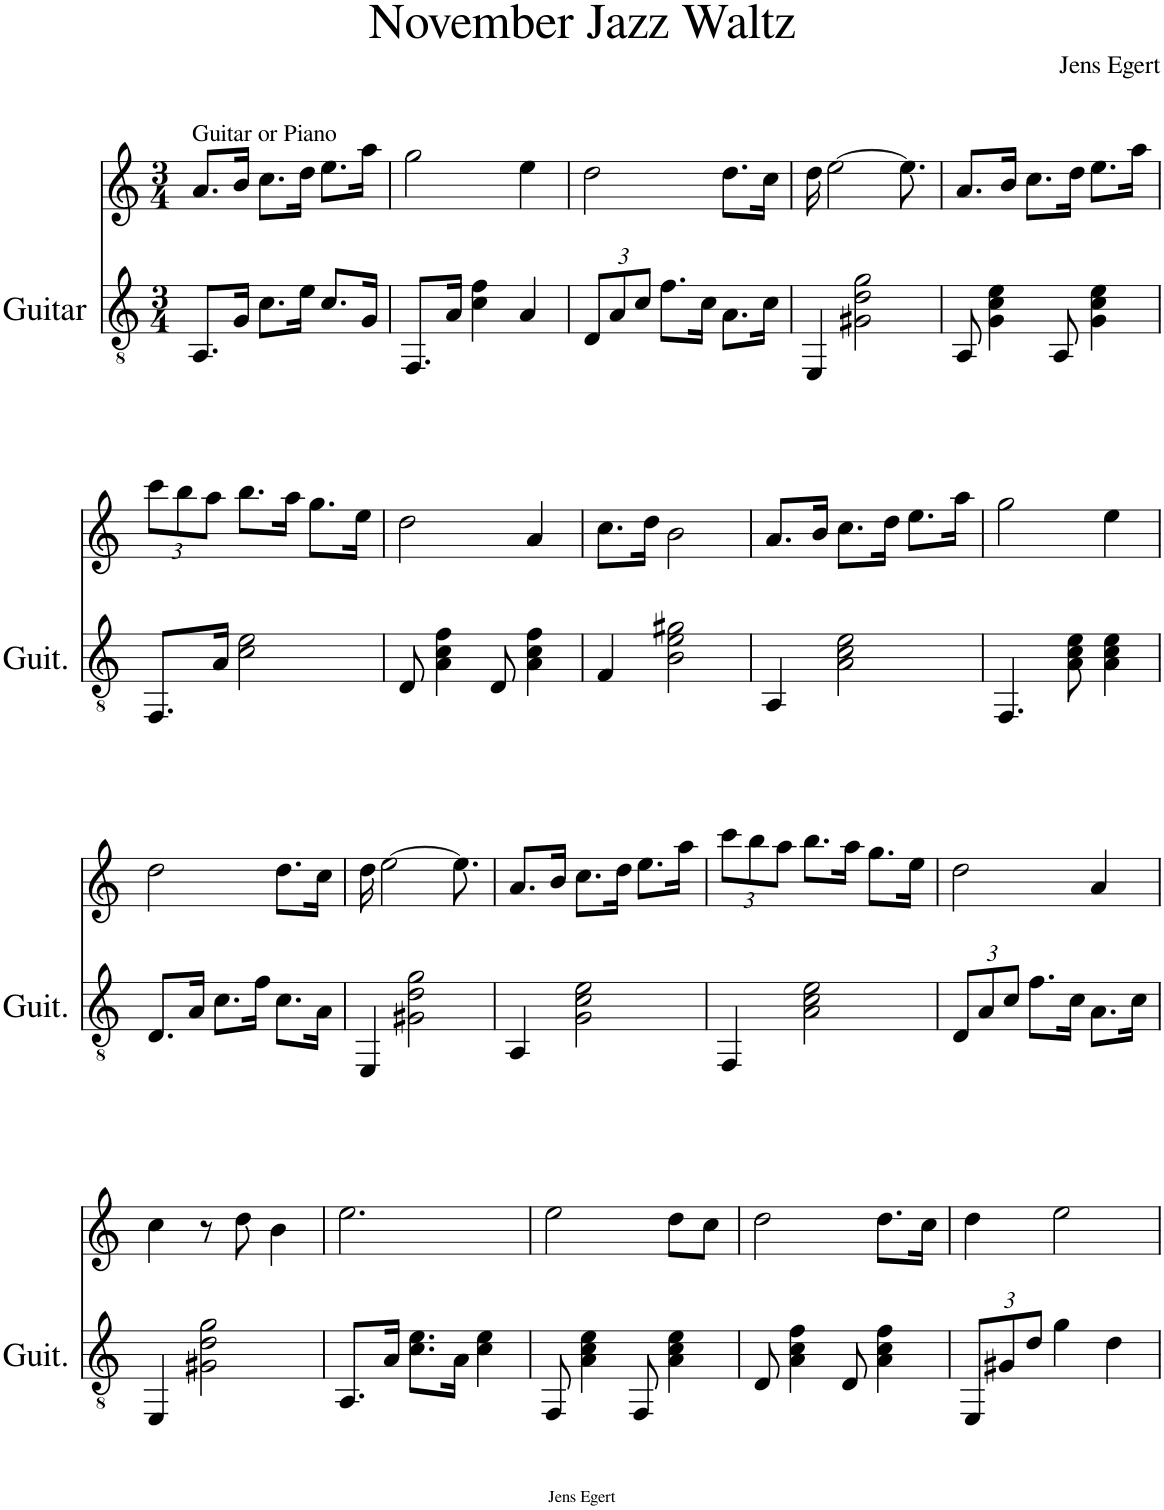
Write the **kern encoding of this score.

**kern	**kern
*part2	*part1
*staff2	*staff1
*I"Guitar	*I"Piano
*I'Guit.	*I'Pno
*clefGv2	*clefG2
*k[]	*k[]
*M3/4	*M3/4
=1	=1
!	!LO:TX:a:t=Guitar or Piano
8.AA/L	8.a/L
16G/Jk	16b/Jk
8.c\L	8.cc\L
16e\Jk	16dd\Jk
8.c/L	8.ee\L
16G/Jk	16aa\Jk
=2	=2
8.FF/L	2gg\
16A/Jk	.
4c\ 4f\	.
4A/	4ee\
=3	=3
*Xbrackettup	*
12D/L	2dd\
12A/	.
12c/J	.
8.f\L	.
16c\Jk	.
8.A\L	8.dd\L
16c\Jk	16cc\Jk
=4	=4
4EE/	16dd\
.	[2ee\
2G#X\ 2d\ 2g\	.
.	8.ee\]
=5	=5
8AA/	8.a/L
4G\ 4c\ 4e\	.
.	16b/Jk
.	8.cc\L
8AA/	.
.	16dd\Jk
4G\ 4c\ 4e\	8.ee\L
.	16aa\Jk
!!LO:LB:g=z
=6	=6
*	*Xbrackettup
8.FF/L	12ccc\L
.	12bb\
.	12aa\J
16A/Jk	.
2c\ 2e\	8.bb\L
.	16aa\Jk
.	8.gg\L
.	16ee\Jk
=7	=7
8D/	2dd\
4A\ 4c\ 4f\	.
8D/	.
4A\ 4c\ 4f\	4a/
=8	=8
4F/	8.cc\L
.	16dd\Jk
2B\ 2e\ 2g#X\	2b\
=9	=9
4AA/	8.a/L
.	16b/Jk
2A\ 2c\ 2e\	8.cc\L
.	16dd\Jk
.	8.ee\L
.	16aa\Jk
=10	=10
4.FF/	2gg\
8A\ 8c\ 8e\	.
4A\ 4c\ 4e\	4ee\
!!LO:LB:g=z
=11	=11
8.D/L	2dd\
16A/Jk	.
8.c\L	.
16f\Jk	.
8.c\L	8.dd\L
16A\Jk	16cc\Jk
=12	=12
4EE/	16dd\
.	[2ee\
2G#X\ 2d\ 2g\	.
.	8.ee\]
=13	=13
4AA/	8.a/L
.	16b/Jk
2G\ 2c\ 2e\	8.cc\L
.	16dd\Jk
.	8.ee\L
.	16aa\Jk
=14	=14
4FF/	12ccc\L
.	12bb\
.	12aa\J
2A\ 2c\ 2e\	8.bb\L
.	16aa\Jk
.	8.gg\L
.	16ee\Jk
=15	=15
12D/L	2dd\
12A/	.
12c/J	.
8.f\L	.
16c\Jk	.
8.A\L	4a/
16c\Jk	.
!!LO:LB:g=z
=16	=16
4EE/	4cc\
2G#X\ 2d\ 2g\	8r
.	8dd\
.	4b\
=17	=17
8.AA/L	2.ee\
16A/Jk	.
8.c\ 8.e\L	.
16A\Jk	.
4c\ 4e\	.
=18	=18
8FF/	2ee\
4A\ 4c\ 4e\	.
8FF/	.
4A\ 4c\ 4e\	8dd\L
.	8cc\J
=19	=19
8D/	2dd\
4A\ 4c\ 4f\	.
8D/	.
4A\ 4c\ 4f\	8.dd\L
.	16cc\Jk
=20	=20
12EE/L	4dd\
12G#X/	.
12d/J	.
4g\	2ee\
4d\	.
=	=
*-	*-
